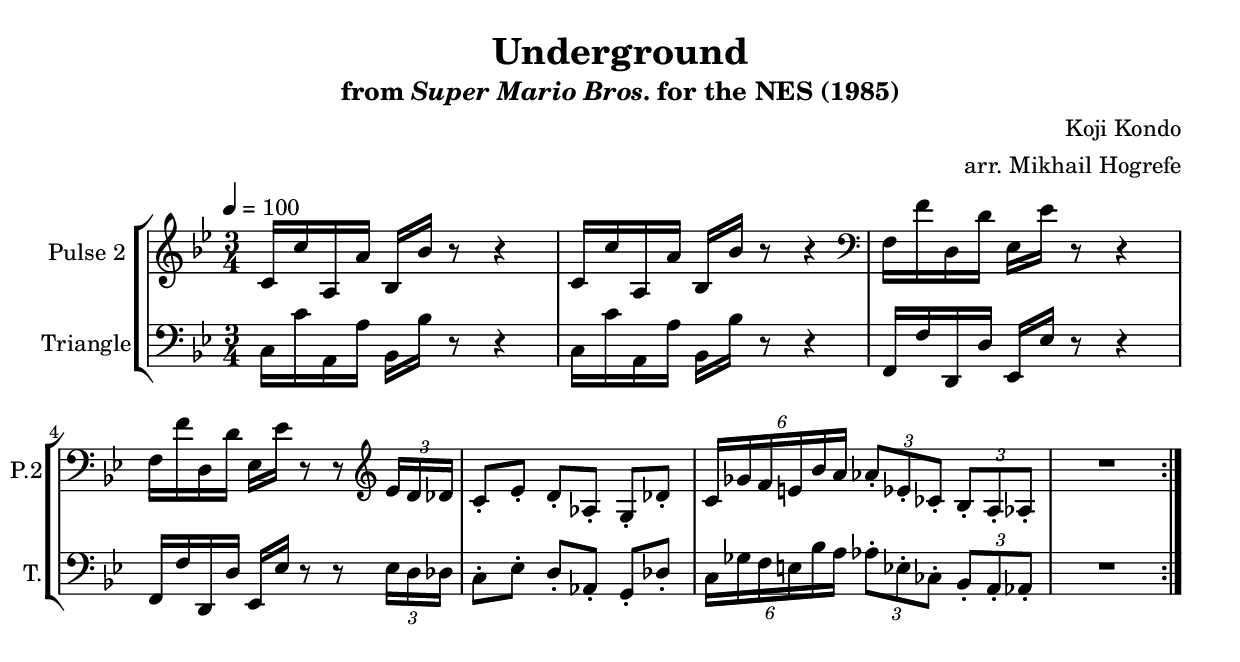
\version "2.20.0"

\book {
    \header {
        title = "Underground"
        subtitle = \markup { "from" {\italic "Super Mario Bros."} "for the NES (1985)" }
        composer = "Koji Kondo"
        arranger = "arr. Mikhail Hogrefe"
    }

    \score {
        {
            \new StaffGroup <<
                \new Staff \relative c' {
                    \set Staff.instrumentName = "Pulse 2"
                    \set Staff.shortInstrumentName = "P.2"
\set Timing.beamExceptions = #'()

\tempo 4 = 100
\time 3/4
\key bes \major
                    \repeat volta 2 {
c16 c' a, a' bes, bes' r8 r4 |
c,16 c' a, a' bes, bes' r8 r4 |
\clef bass
f,16 f' d, d' ees, ees' r8 r4 |
f,16 f' d, d' ees, ees' r8 r \clef treble \tuplet 3/2 { ees16 d des } |
c8-. ees-. d-. aes-. g-. des'-. |
\tuplet 6/4 { c16 ges' f e bes' a } \tuplet 3/2 { aes8-. ees-. ces-. } \tuplet 3/2 { bes8-. a-. aes-. } |
R2.
                    }
                }

                \new Staff \relative c {
                    \set Staff.instrumentName = "Triangle"
                    \set Staff.shortInstrumentName = "T."
\set Timing.beamExceptions = #'()

\clef bass
\key bes \major
c16 c' a, a' bes, bes' r8 r4 |
c,16 c' a, a' bes, bes' r8 r4 |
f,16 f' d, d' ees, ees' r8 r4 |
f,16 f' d, d' ees, ees' r8 r \tuplet 3/2 { ees16 d des } |
c8-. ees-. d-. aes-. g-. des'-. |
\tuplet 6/4 { c16 ges' f e bes' a } \tuplet 3/2 { aes8-. ees-. ces-. } \tuplet 3/2 { bes8-. a-. aes-. } |
R2.

                }
            >>
        }
        \layout {
            \context {
                \Staff
                \RemoveEmptyStaves
            }
            \context {
                \DrumStaff
                \RemoveEmptyStaves
            }
        }
    }
}
